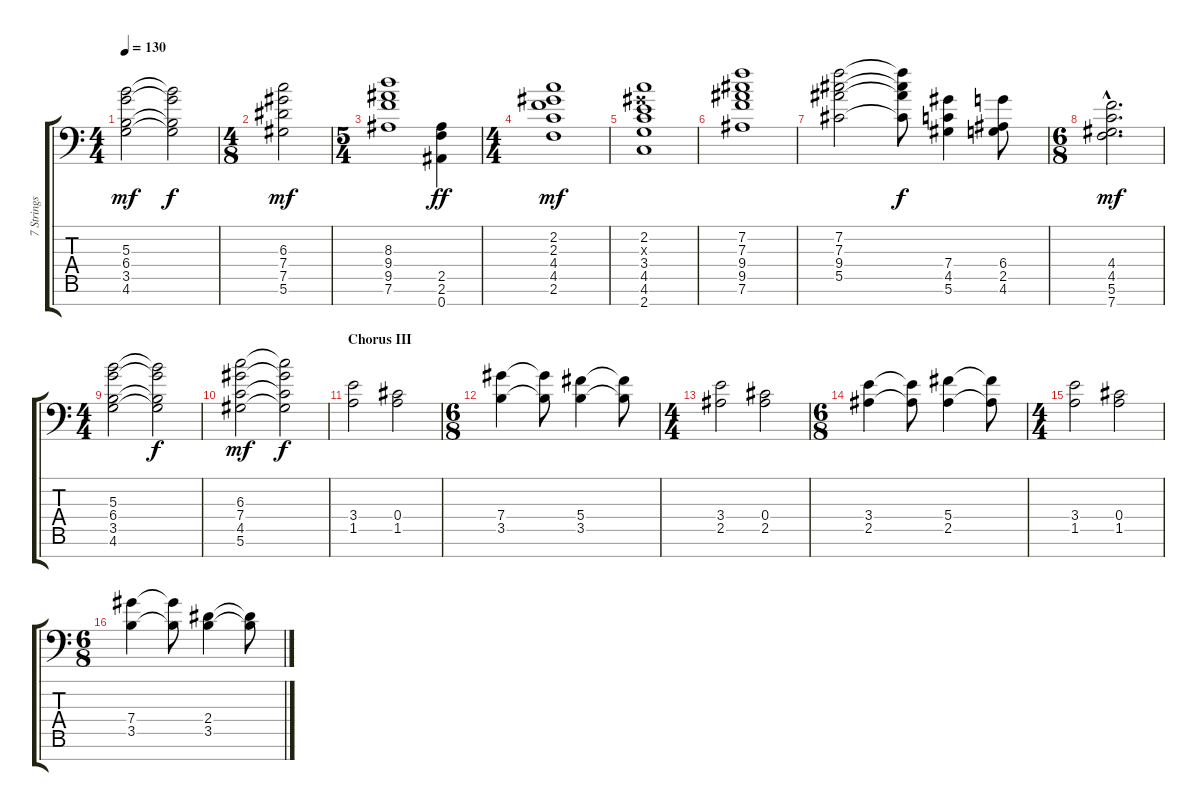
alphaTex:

\track ("7 Strings Guitar" "7 Strings ") {instrument distortionguitar}
\staff {score tabs}
\tuning (Eb4 Bb3 Gb3 Db3 Ab2 Eb2 Bb1) {hide}
\ts (4 4)
\tempo 130
\clef f4
\ks c
(5.3 6.4 3.5 4.6).2{dy mf} (5.3{t} 6.4{t} 3.5{t} 4.6{t}).2{dy f} |
\ts (4 8)
(6.3 7.4 7.5 5.6).2{dy mf} |
\ts (5 4)
(8.3 9.4 9.5 7.6).1 (2.5 2.6 0.7).4{dy ff} |
\ts (4 4)
(2.2 2.3 4.4 4.5 2.6).1{dy mf} |
(2.2 2.3{x} 3.4 4.5 4.6 2.7).1 |
(7.2 7.3 9.4 9.5 7.6).1 |
(7.2 7.3 9.4 5.5).2 (7.2{t} 7.3{t} 9.4{t} 5.5{t}).8{dy f} (7.4 4.5 5.6).4 (6.4 2.5 4.6).8 |
\ts (6 8)
(4.4{hac} 4.5{hac} 5.6{hac} 7.7{hac}).2{d dy mf} |
\ts (4 4)
(5.3 6.4 3.5 4.6).2 (5.3{t} 6.4{t} 3.5{t} 4.6{t}).2{dy f} |
(6.3 7.4 4.5 5.6).2{dy mf} (6.3{t} 7.4{t} 4.5{t} 5.6{t}).2{dy f} |
\section ("" "Chorus III")
(3.4 1.5).2 (0.4 1.5).2 |
\ts (6 8)
(7.4 3.5).4 (7.4{t} 3.5{t}).8 (5.4 3.5).4 (5.4{t} 3.5{t}).8 |
\ts (4 4)
(3.4 2.5).2 (0.4 2.5).2 |
\ts (6 8)
(3.4 2.5).4 (3.4{t} 2.5{t}).8 (5.4 2.5).4 (5.4{t} 2.5{t}).8 |
\ts (4 4)
(3.4 1.5).2 (0.4 1.5).2 |
\ts (6 8)
(7.4 3.5).4 (7.4{t} 3.5{t}).8 (2.4 3.5).4 (2.4{t} 3.5{t}).8
